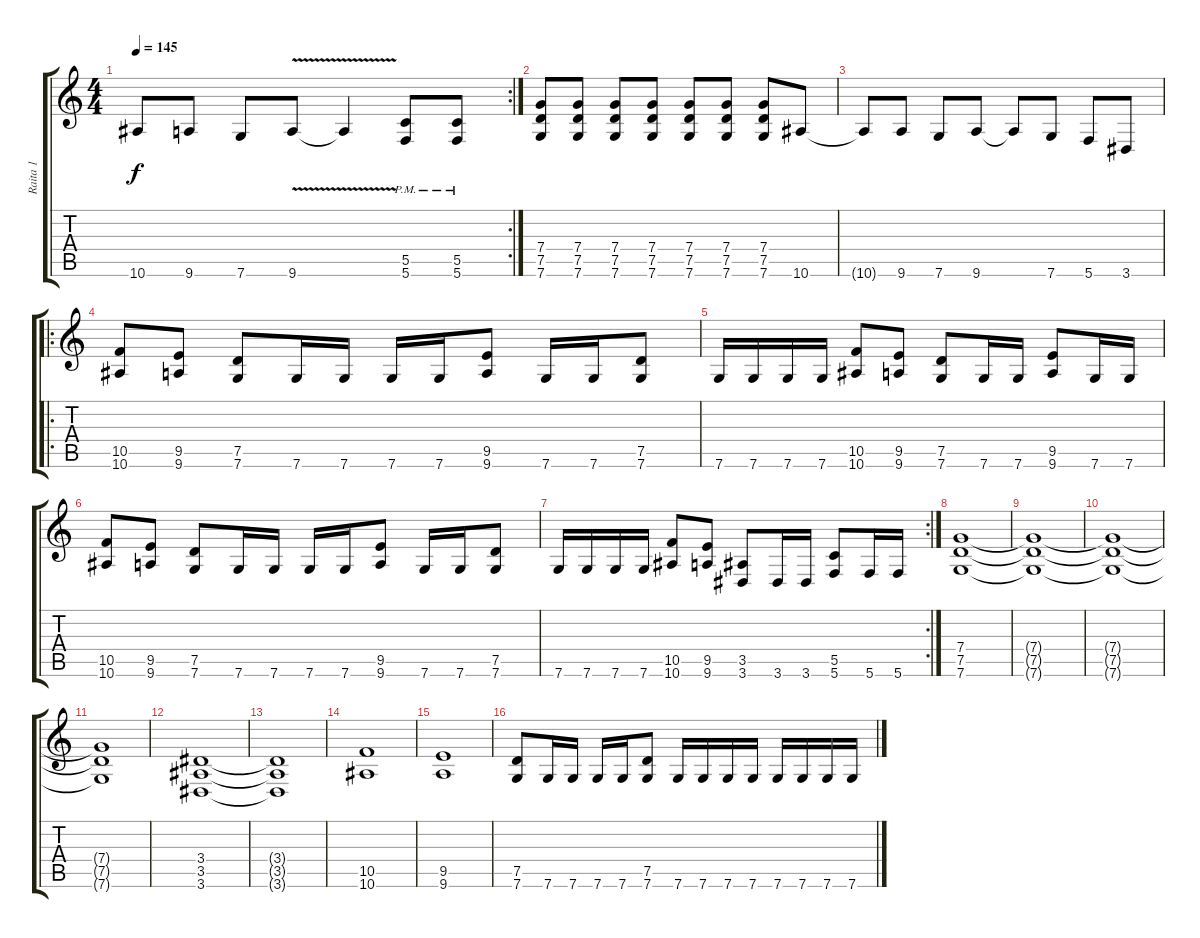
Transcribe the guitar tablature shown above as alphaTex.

\track ("Raita 1" "Raita 1") {instrument distortionguitar}
\staff {score tabs}
\tuning (D4 A3 F3 C3 G2 C2) {hide}
\rc 2
\ts (4 4)
\tempo 145
\clef g2
\ks c
10.6{t}.8{dy f} 9.6.8 7.6.8 9.6{v}.8 9.6{t}.4 (5.5{pm} 5.6{pm}).8 (5.5{pm} 5.6{pm}).8 |
(7.4 7.5 7.6).8 (7.4 7.5 7.6).8 (7.4 7.5 7.6).8 (7.4 7.5 7.6).8 (7.4 7.5 7.6).8 (7.4 7.5 7.6).8 (7.4 7.5 7.6).8 10.6.8 |
10.6{t}.8 9.6.8 7.6.8 9.6.8 9.6{t}.8 7.6.8 5.6.8 3.6.8 |
\ro
(10.5 10.6).8 (9.5 9.6).8 (7.5 7.6).8 7.6.16 7.6.16 7.6.16 7.6.16 (9.5 9.6).8 7.6.16 7.6.16 (7.5 7.6).8 |
7.6.16 7.6.16 7.6.16 7.6.16 (10.5 10.6).8 (9.5 9.6).8 (7.5 7.6).8 7.6.16 7.6.16 (9.5 9.6).8 7.6.16 7.6.16 |
(10.5 10.6).8 (9.5 9.6).8 (7.5 7.6).8 7.6.16 7.6.16 7.6.16 7.6.16 (9.5 9.6).8 7.6.16 7.6.16 (7.5 7.6).8 |
\rc 2
7.6.16 7.6.16 7.6.16 7.6.16 (10.5 10.6).8 (9.5 9.6).8 (3.5 3.6).8 3.6.16 3.6.16 (5.5 5.6).8 5.6.16 5.6.16 |
(7.4 7.5 7.6).1 |
(7.4{t} 7.5{t} 7.6{t}).1 |
(7.4{t} 7.5{t} 7.6{t}).1 |
(7.4{t} 7.5{t} 7.6{t}).1 |
(3.4 3.5 3.6).1 |
(3.4{t} 3.5{t} 3.6{t}).1 |
(10.5 10.6).1 |
(9.5 9.6).1 |
(7.5 7.6).8 7.6.16 7.6.16 7.6.16 7.6.16 (7.5 7.6).8 7.6.16 7.6.16 7.6.16 7.6.16 7.6.16 7.6.16 7.6.16 7.6.16
